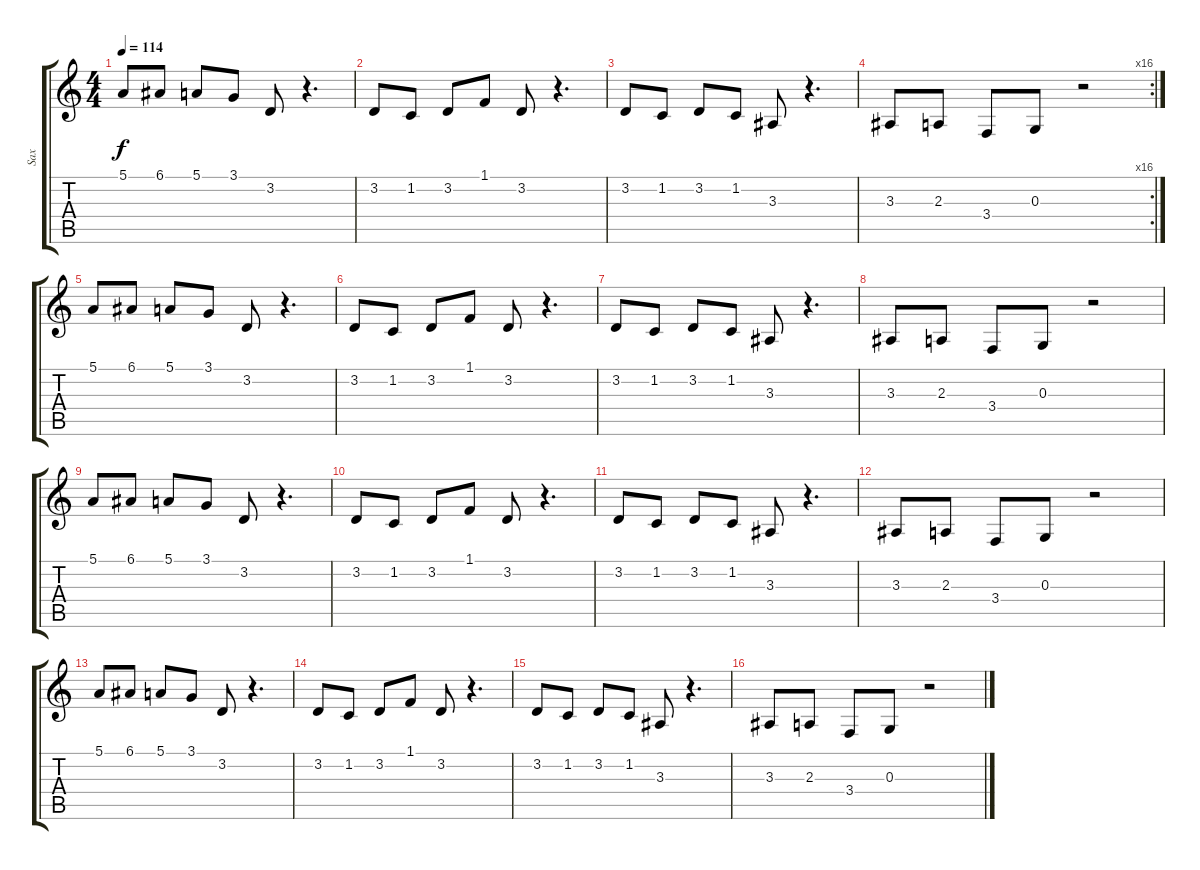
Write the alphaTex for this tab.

\track ("Sax" "Sax") {instrument altosax}
\staff {score tabs}
\tuning (E4 B3 G3 D3 A2 E2) {hide}
\ts (4 4)
\tempo 114
\clef g2
\ks c
5.1.8{dy f instrument altosax} 6.1.8 5.1.8 3.1.8 3.2.8 r.4{d} |
3.2.8 1.2.8 3.2.8 1.1.8 3.2.8 r.4{d} |
3.2.8 1.2.8 3.2.8 1.2.8 3.3.8 r.4{d} |
\rc 16
3.3.8 2.3.8 3.4.8 0.3.8 r.2 |
5.1.8 6.1.8 5.1.8 3.1.8 3.2.8 r.4{d} |
3.2.8 1.2.8 3.2.8 1.1.8 3.2.8 r.4{d} |
3.2.8 1.2.8 3.2.8 1.2.8 3.3.8 r.4{d} |
3.3.8 2.3.8 3.4.8 0.3.8 r.2 |
5.1.8 6.1.8 5.1.8 3.1.8 3.2.8 r.4{d} |
3.2.8 1.2.8 3.2.8 1.1.8 3.2.8 r.4{d} |
3.2.8 1.2.8 3.2.8 1.2.8 3.3.8 r.4{d} |
3.3.8 2.3.8 3.4.8 0.3.8 r.2 |
5.1.8 6.1.8 5.1.8 3.1.8 3.2.8 r.4{d} |
3.2.8 1.2.8 3.2.8 1.1.8 3.2.8 r.4{d} |
3.2.8 1.2.8 3.2.8 1.2.8 3.3.8 r.4{d} |
3.3.8 2.3.8 3.4.8 0.3.8 r.2
